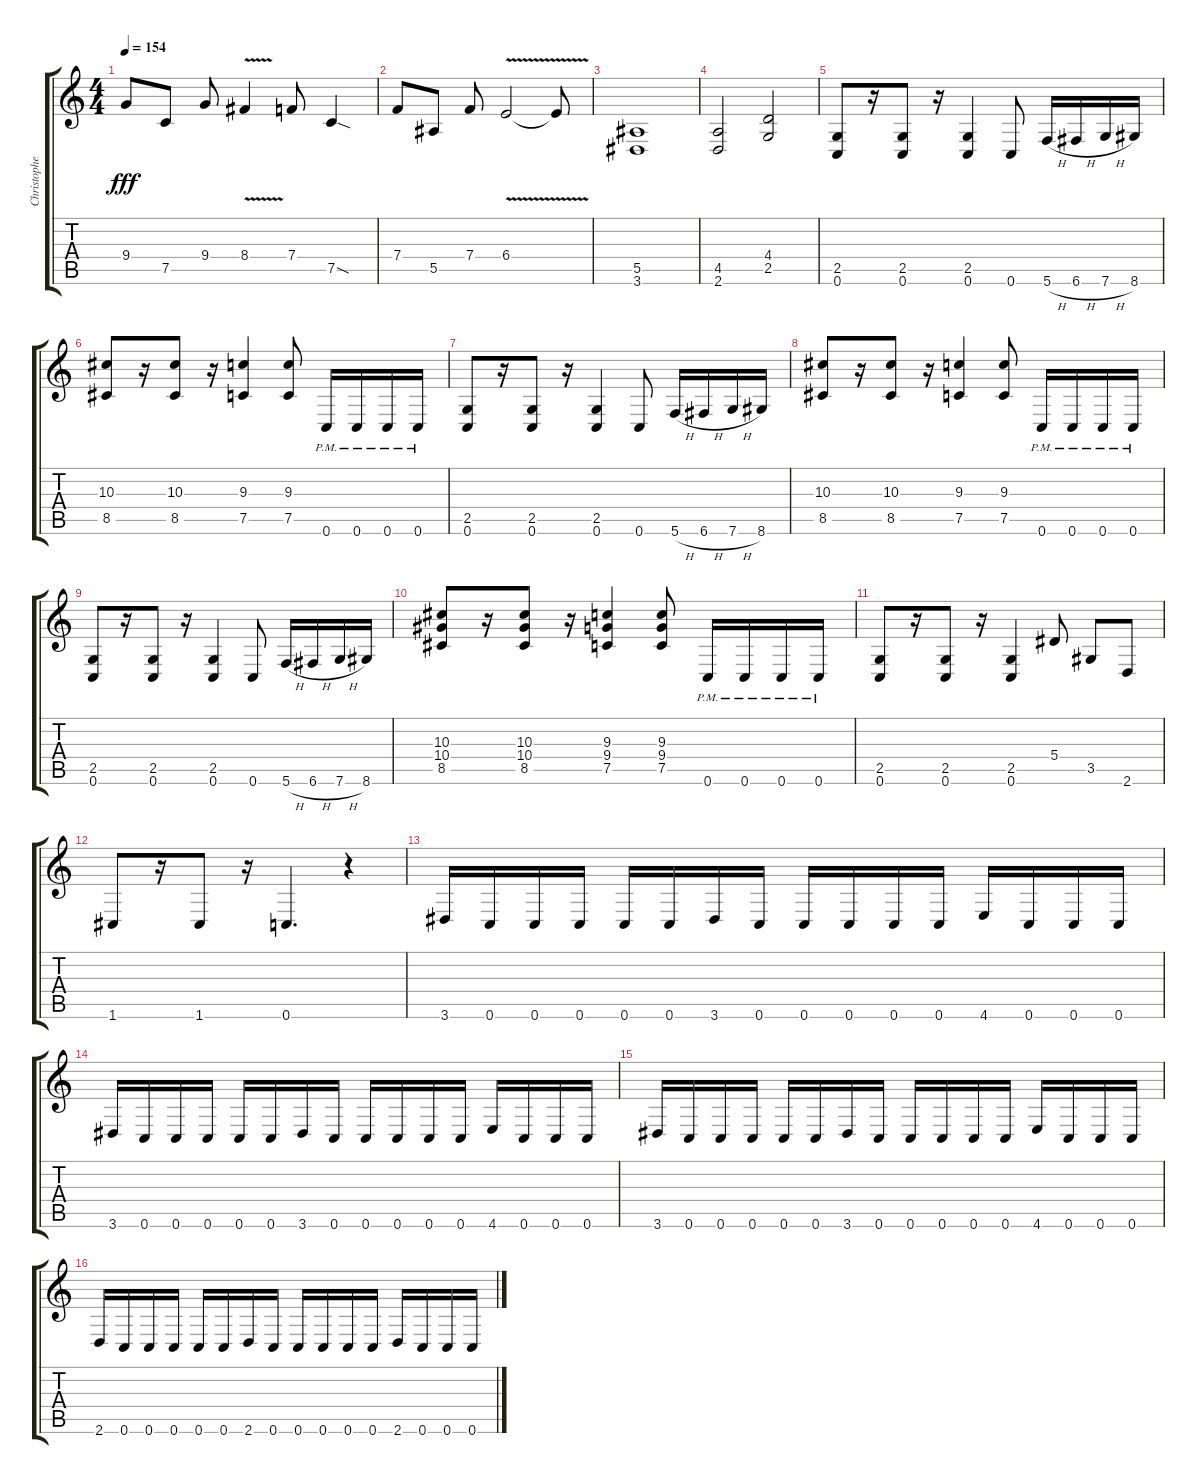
\track ("Christopher Amott" "Christophe") {instrument overdrivenguitar}
\staff {score tabs}
\tuning (C4 G3 Eb3 Bb2 F2 C2) {hide}
\ts (4 4)
\tempo 154
\clef g2
\ks c
9.4.8{dy fff} 7.5.8 9.4.8 8.4{v}.4 7.4.8 7.5{sod}.4 |
7.4.8 5.5.8 7.4.8 6.4{v}.2 6.4{t}.8 |
(5.5 3.6).1 |
(4.5 2.6).2 (4.4 2.5).2 |
(2.5 0.6).8{volume 13 balance 8} r.16 (2.5 0.6).8 r.16 (2.5 0.6).4 0.6.8 5.6{h}.16 6.6{h}.16 7.6{h}.16 8.6.16 |
(10.3 8.5).8 r.16 (10.3 8.5).8 r.16 (9.3 7.5).4 (9.3 7.5).8 0.6{pm}.16 0.6{pm}.16 0.6{pm}.16 0.6{pm}.16 |
(2.5 0.6).8 r.16 (2.5 0.6).8 r.16 (2.5 0.6).4 0.6.8 5.6{h}.16 6.6{h}.16 7.6{h}.16 8.6.16 |
(10.3 8.5).8 r.16 (10.3 8.5).8 r.16 (9.3 7.5).4 (9.3 7.5).8 0.6{pm}.16 0.6{pm}.16 0.6{pm}.16 0.6{pm}.16 |
(2.5 0.6).8 r.16 (2.5 0.6).8 r.16 (2.5 0.6).4 0.6.8 5.6{h}.16 6.6{h}.16 7.6{h}.16 8.6.16 |
(10.3 10.4 8.5).8 r.16 (10.3 10.4 8.5).8 r.16 (9.3 9.4 7.5).4 (9.3 9.4 7.5).8 0.6{pm}.16 0.6{pm}.16 0.6{pm}.16 0.6{pm}.16 |
(2.5 0.6).8 r.16 (2.5 0.6).8 r.16 (2.5 0.6).4 5.4.8 3.5.8 2.6.8 |
1.6.8 r.16 1.6.8 r.16 0.6.4{d} r.4 |
3.6.16{balance 0} 0.6.16 0.6.16 0.6.16 0.6.16 0.6.16 3.6.16 0.6.16 0.6.16 0.6.16 0.6.16 0.6.16 4.6.16 0.6.16 0.6.16 0.6.16 |
3.6.16 0.6.16 0.6.16 0.6.16 0.6.16 0.6.16 3.6.16 0.6.16 0.6.16 0.6.16 0.6.16 0.6.16 4.6.16 0.6.16 0.6.16 0.6.16 |
3.6.16 0.6.16 0.6.16 0.6.16 0.6.16 0.6.16 3.6.16 0.6.16 0.6.16 0.6.16 0.6.16 0.6.16 4.6.16 0.6.16 0.6.16 0.6.16 |
2.6.16 0.6.16 0.6.16 0.6.16 0.6.16 0.6.16 2.6.16 0.6.16 0.6.16 0.6.16 0.6.16 0.6.16 2.6.16 0.6.16 0.6.16 0.6.16
